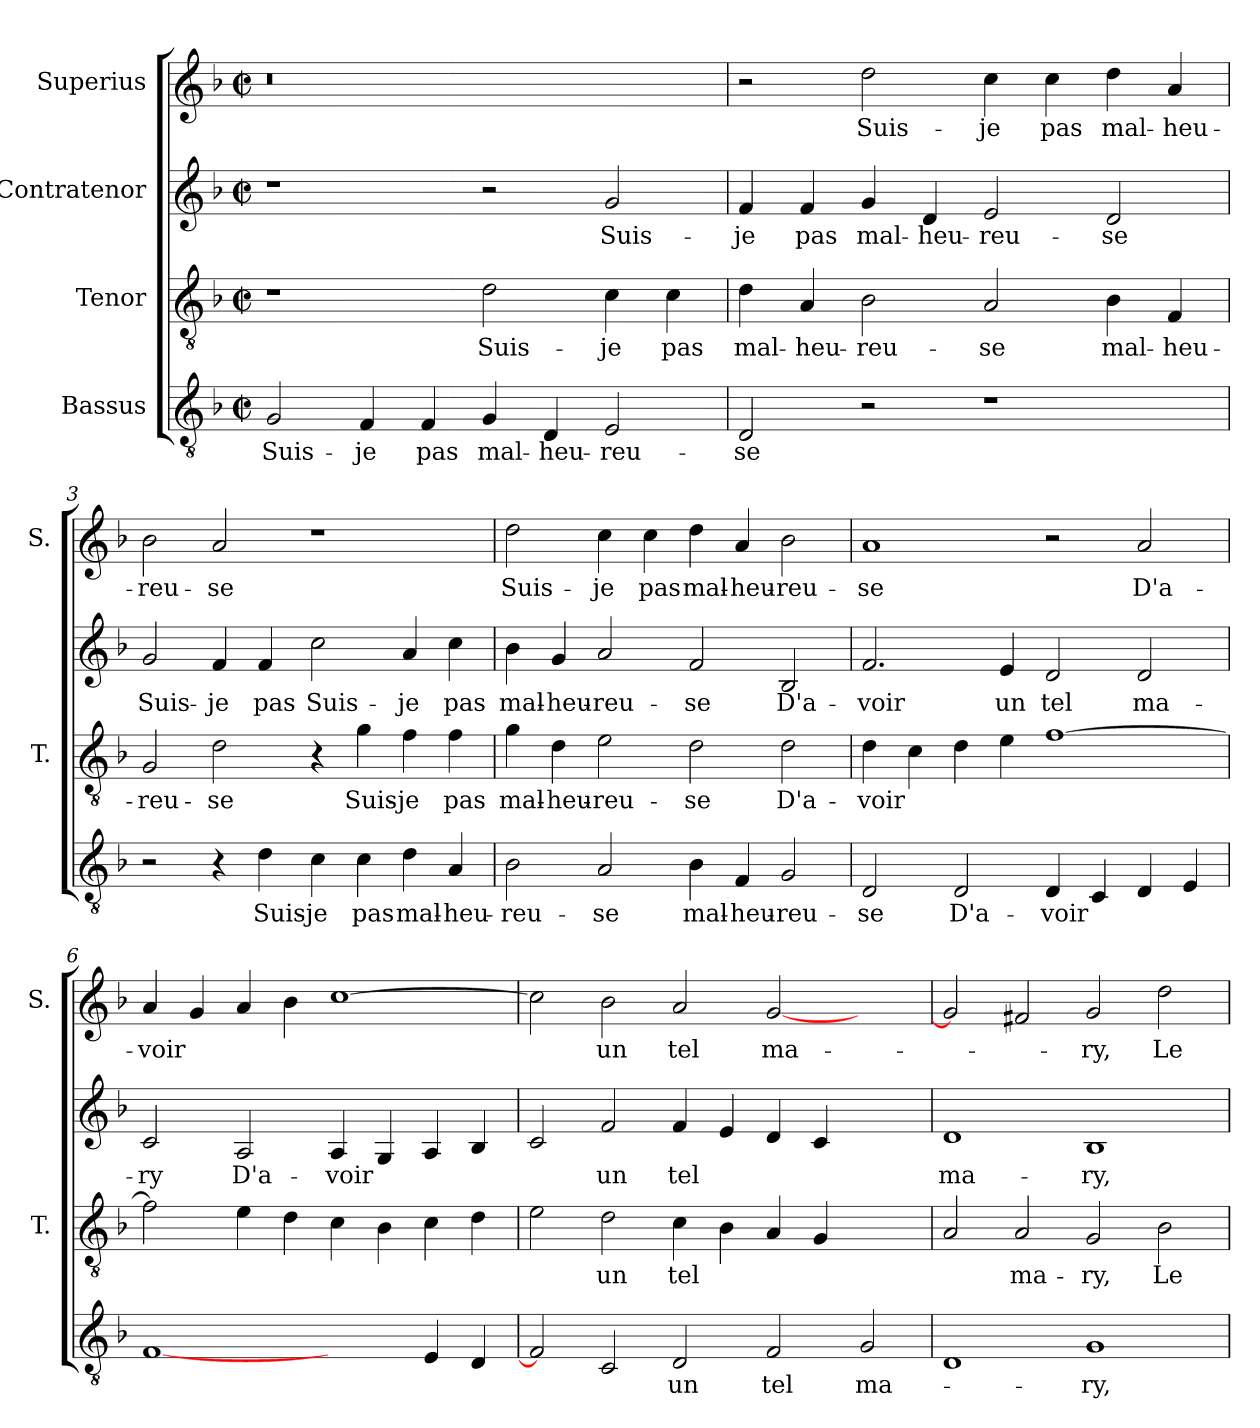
**kern	**text	**kern	**text	**kern	**text	**kern	**text
*part4	*part4	*part3	*part3	*part2	*part2	*part1	*part1
*staff4	*staff4	*staff3	*staff3	*staff2	*staff2	*staff1	*staff1
*I"Bassus	*	*I"Tenor	*	*I"Contratenor	*	*I"Superius	*
*	*	*I'T.	*	*	*	*I'S.	*
*clefGv2	*	*clefGv2	*	*clefG2	*	*clefG2	*
*k[b-]	*	*k[b-]	*	*k[b-]	*	*k[b-]	*
*F:	*	*F:	*	*F:	*	*F:	*
*M2/2	*	*M2/2	*	*M2/2	*	*M2/2	*
*met(c|)	*	*met(c|)	*	*met(c|)	*	*met(c|)	*
=1	=1	=1	=1	=1	=1	=1	=1
!	!	!	!	!	!	!LO:N:vis=0	!
2G/	Suis-	1r	.	1r	.	1r	.
4F/	-je	.	.	.	.	.	.
4F/	pas	.	.	.	.	.	.
4G/	mal-	2d\	Suis-	2r	.	1ryy	.
4D/	-heu-	.	.	.	.	.	.
2E/	-reu-	4c\	-je	2g/	Suis-	.	.
.	.	4c\	pas	.	.	.	.
=2	=2	=2	=2	=2	=2	=2	=2
2D/	-se	4d\	mal-	4f/	-je	2r	.
.	.	4A/	-heu-	4f/	pas	.	.
2r	.	2B-\	-reu-	4g/	mal-	2dd\	Suis-
.	.	.	.	4d/	-heu-	.	.
1r	.	2A/	-se	2e/	-reu-	4cc\	-je
.	.	.	.	.	.	4cc\	pas
.	.	4B-\	mal-	2d/	-se	4dd\	mal-
.	.	4F/	-heu-	.	.	4a/	-heu-
=3	=3	=3	=3	=3	=3	=3	=3
2r	.	2G/	-reu-	2g/	Suis-	2b-\	-reu-
4r	.	2d\	-se	4f/	-je	2a/	-se
4d\	Suis-	.	.	4f/	pas	.	.
4c\	-je	4r	.	2cc\	Suis-	1r	.
4c\	pas	4g\	Suis-	.	.	.	.
4d\	mal-	4f\	-je	4a/	-je	.	.
4A/	-heu-	4f\	pas	4cc\	pas	.	.
=4	=4	=4	=4	=4	=4	=4	=4
2B-\	-reu-	4g\	mal-	4b-\	mal-	2dd\	Suis-
.	.	4d\	-heu-	4g/	-heu-	.	.
2A/	-se	2e\	-reu-	2a/	-reu-	4cc\	-je
.	.	.	.	.	.	4cc\	pas
4B-\	mal-	2d\	-se	2f/	-se	4dd\	mal-
4F/	-heu-	.	.	.	.	4a/	-heu-
2G/	-reu-	2d\	D'a-	2B-/	D'a-	2b-\	-reu-
!!LO:LB:g=z
=5	=5	=5	=5	=5	=5	=5	=5
2D/	-se	4d\	-voir	2.f/	-voir	1a/	-se
.	.	4c\	.	.	.	.	.
2D/	D'a-	4d\	.	.	.	.	.
.	.	4e\	.	4e/	un	.	.
4D/	-voir	[1f\	.	2d/	tel	2r	.
4C/	.	.	.	.	.	.	.
4D/	.	.	.	2d/	ma-	2a/	D'a-
4E/	.	.	.	.	.	.	.
=6	=6	=6	=6	=6	=6	=6	=6
[1F/	.	2f\]	.	2c/	-ry	4a/	-voir
.	.	.	.	.	.	4g/	.
.	.	4e\	.	2A/	D'a-	4a/	.
.	.	4d\	.	.	.	4b-\	.
2ryy	.	4c\	.	4A/	-voir	[1cc\	.
.	.	4B-\	.	4G/	.	.	.
4E/	.	4c\	.	4A/	.	.	.
4D/	.	4d\	.	4B-/	.	.	.
=7	=7	=7	=7	=7	=7	=7	=7
2F/]	.	2e\	.	2c/	.	2cc\]	.
2C/	.	2d\	un	2f/	un	2b-\	un
2D/	un	4c\	tel	4f/	tel	2a/	tel
.	.	4B-\	.	4e/	.	.	.
2F/	tel	4A/	.	4d/	.	[2g/	ma-
.	.	4G/	.	4c/	.	.	.
2G/	ma-	2ryy	.	2ryy	.	2ryy	.
=8	=8	=8	=8	=8	=8	=8	=8
1D/	.	2A/	.	1d/	ma-	2g/]	.
.	.	2A/	ma-	.	.	2f#X/	.
1G/	-ry,	2G/	-ry,	1B-/	-ry,	2g/	-ry,
.	.	2B-\	Le-	.	.	2dd\	Le-
=	=	=	=	=	=	=	=
*-	*-	*-	*-	*-	*-	*-	*-
